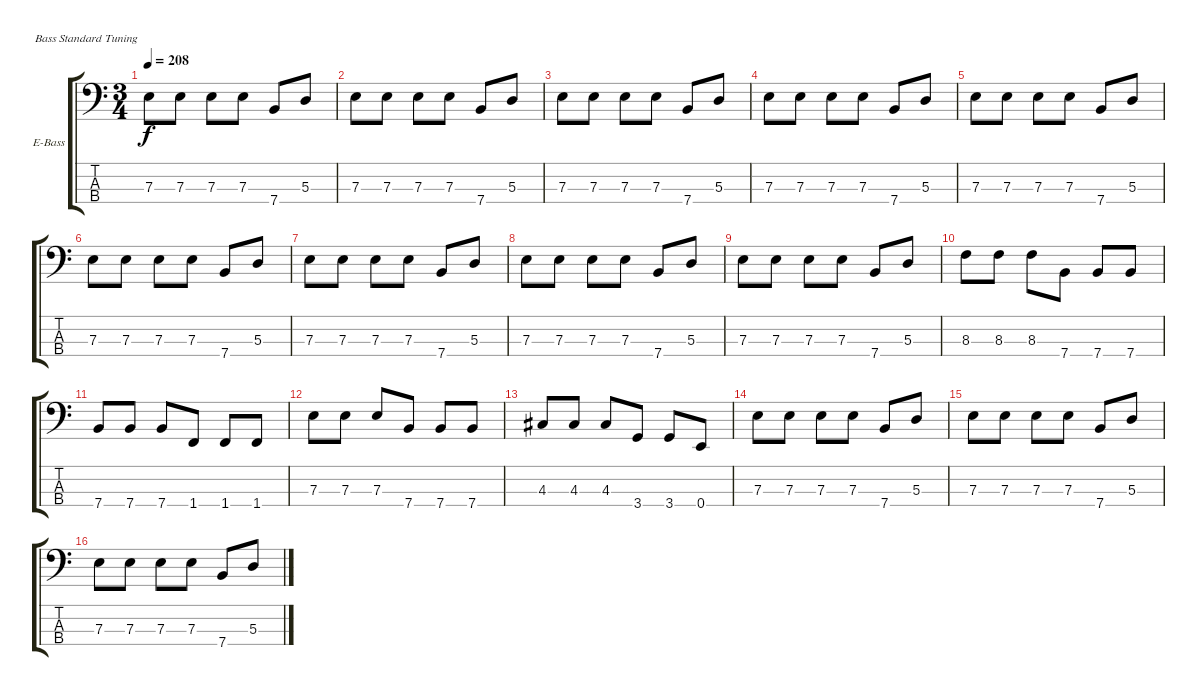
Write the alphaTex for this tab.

\bracketExtendMode groupsimilarinstruments
\firstSystemTrackNameOrientation horizontal
\otherSystemsTrackNameOrientation horizontal
\track ("Bass" "E-Bass") {instrument electricbassfinger}
\staff {score tabs}
\tuning (G2 D2 A1 E1)
\ts (3 4)
\tempo 208
\clef f4
\ks c
7.3.8{dy f} 7.3.8 7.3.8 7.3.8 7.4.8 5.3.8 |
7.3.8 7.3.8 7.3.8 7.3.8 7.4.8 5.3.8 |
7.3.8 7.3.8 7.3.8 7.3.8 7.4.8 5.3.8 |
7.3.8 7.3.8 7.3.8 7.3.8 7.4.8 5.3.8 |
7.3.8 7.3.8 7.3.8 7.3.8 7.4.8 5.3.8 |
7.3.8 7.3.8 7.3.8 7.3.8 7.4.8 5.3.8 |
7.3.8 7.3.8 7.3.8 7.3.8 7.4.8 5.3.8 |
7.3.8 7.3.8 7.3.8 7.3.8 7.4.8 5.3.8 |
7.3.8 7.3.8 7.3.8 7.3.8 7.4.8 5.3.8 |
8.3.8 8.3.8 8.3.8 7.4.8 7.4.8 7.4.8 |
7.4.8 7.4.8 7.4.8 1.4.8 1.4.8 1.4.8 |
7.3.8 7.3.8 7.3.8 7.4.8 7.4.8 7.4.8 |
4.3.8 4.3.8 4.3.8 3.4.8 3.4.8 0.4.8 |
7.3.8 7.3.8 7.3.8 7.3.8 7.4.8 5.3.8 |
7.3.8 7.3.8 7.3.8 7.3.8 7.4.8 5.3.8 |
7.3.8 7.3.8 7.3.8 7.3.8 7.4.8 5.3.8
